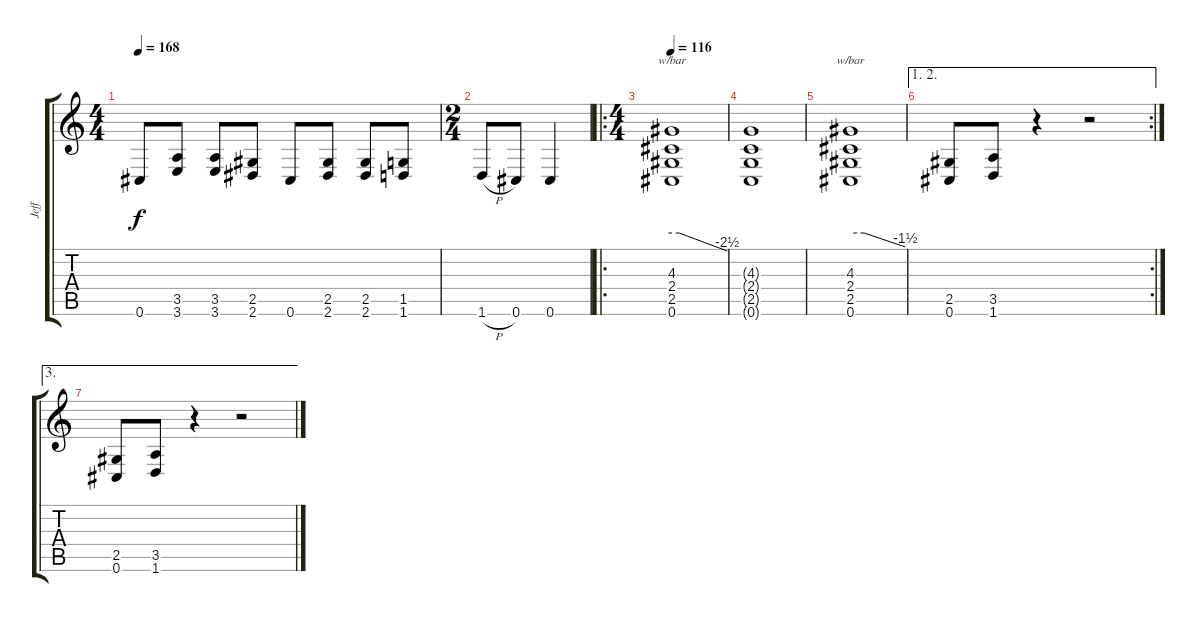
\track ("Jeff" "Jeff") {instrument distortionguitar}
\staff {score tabs}
\tuning (Db4 Ab3 E3 B2 Gb2 Db2) {hide}
\ts (4 4)
\tempo 168
\clef g2
\ks c
0.6.8{dy f} (3.5 3.6).8 (3.5 3.6).8 (2.5 2.6).8 0.6.8 (2.5 2.6).8 (2.5 2.6).8 (1.5 1.6).8 |
\ts (2 4)
1.6{h}.8 0.6.8 0.6.4 |
\ro
\ts (4 4)
\tempo 116
(4.3 2.4 2.5 0.6).1{tbe (custom default 0 0 8 0 60 -10)} |
(4.3{t} 2.4{t} 2.5{t} 0.6{t}).1 |
(4.3 2.4 2.5 0.6).1{tbe (custom default 0 0 15 0 60 -6)} |
\ae (1 2)
\rc 2
(2.5 0.6).8 (3.5 1.6).8 r.4 r.2 |
\ae 3
(2.5 0.6).8 (3.5 1.6).8 r.4 r.2
